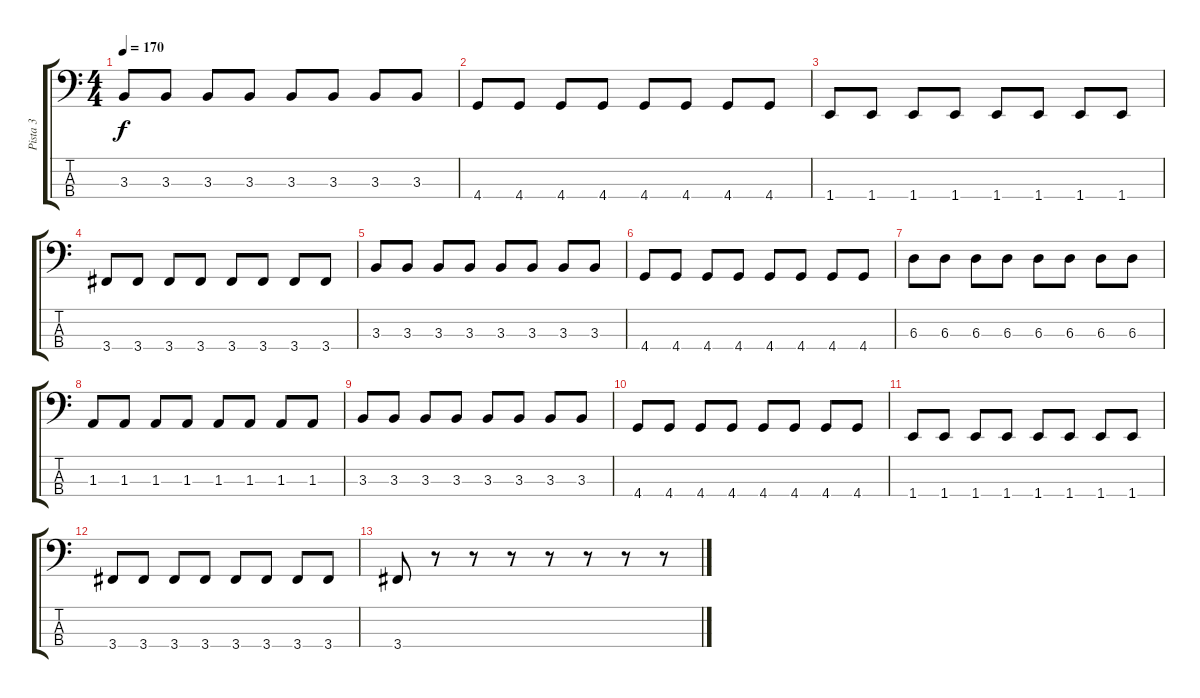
\track ("Pista 3" "Pista 3") {instrument electricbassfinger}
\staff {score tabs}
\tuning (Gb2 Db2 Ab1 Eb1) {hide}
\ts (4 4)
\tempo 170
\clef f4
\ks c
3.3.8{dy f} 3.3.8 3.3.8 3.3.8 3.3.8 3.3.8 3.3.8 3.3.8 |
4.4.8 4.4.8 4.4.8 4.4.8 4.4.8 4.4.8 4.4.8 4.4.8 |
1.4.8 1.4.8 1.4.8 1.4.8 1.4.8 1.4.8 1.4.8 1.4.8 |
3.4.8 3.4.8 3.4.8 3.4.8 3.4.8 3.4.8 3.4.8 3.4.8 |
3.3.8 3.3.8 3.3.8 3.3.8 3.3.8 3.3.8 3.3.8 3.3.8 |
4.4.8 4.4.8 4.4.8 4.4.8 4.4.8 4.4.8 4.4.8 4.4.8 |
6.3.8 6.3.8 6.3.8 6.3.8 6.3.8 6.3.8 6.3.8 6.3.8 |
1.3.8 1.3.8 1.3.8 1.3.8 1.3.8 1.3.8 1.3.8 1.3.8 |
3.3.8 3.3.8 3.3.8 3.3.8 3.3.8 3.3.8 3.3.8 3.3.8 |
4.4.8 4.4.8 4.4.8 4.4.8 4.4.8 4.4.8 4.4.8 4.4.8 |
1.4.8 1.4.8 1.4.8 1.4.8 1.4.8 1.4.8 1.4.8 1.4.8 |
3.4.8 3.4.8 3.4.8 3.4.8 3.4.8 3.4.8 3.4.8 3.4.8 |
3.4.8 r.8 r.8 r.8 r.8 r.8 r.8 r.8
